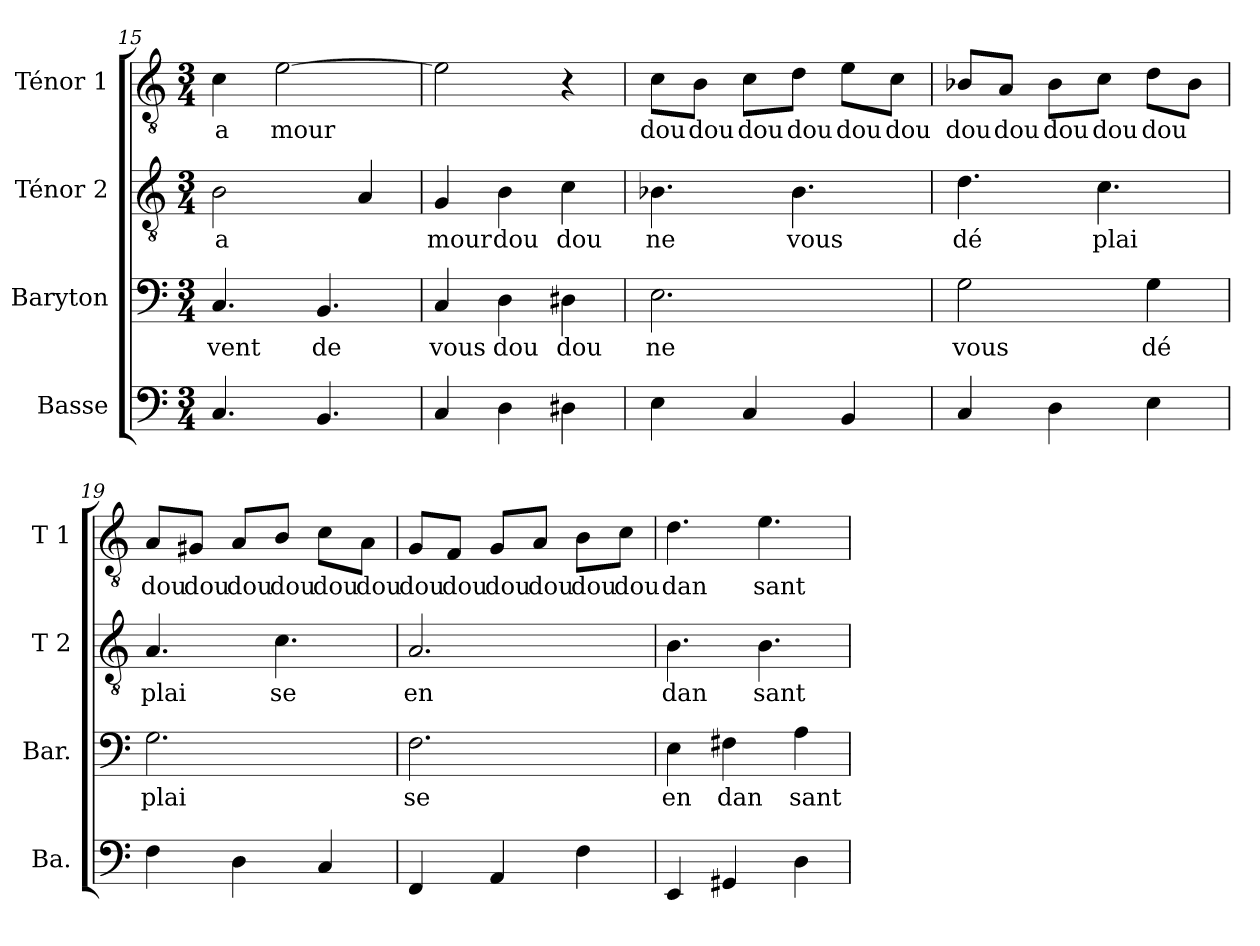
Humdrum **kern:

**kern	**kern	**text	**kern	**text	**kern	**text
*part4	*part3	*part3	*part2	*part2	*part1	*part1
*staff4	*staff3	*staff3	*staff2	*staff2	*staff1	*staff1
*I"Basse	*I"Baryton	*	*I"Ténor 2	*	*I"Ténor 1	*
*I'Ba.	*I'Bar.	*	*I'T 2	*	*I'T 1	*
*clefF4	*clefF4	*	*clefGv2	*	*clefGv2	*
*ITrd7c12	*	*	*	*	*	*
*k[]	*k[]	*	*k[]	*	*k[]	*
*C:	*C:	*	*C:	*	*C:	*
*M3/4	*M3/4	*	*M3/4	*	*M3/4	*
=15	=15	=15	=15	=15	=15	=15
!	!	!LO:LY:b	!	!	!	!
!	!	!	!	!LO:LY:b	!	!
!	!	!	!	!	!	!LO:LY:b
4.CC/	4.C/	vent	2B\	a	4c\	a
!	!	!	!	!	!	!LO:LY:b
.	.	.	.	.	[2e\	mour
!	!	!LO:LY:b	!	!	!	!
4.BBB/	4.BB/	de	.	.	.	.
.	.	.	4A/	.	.	.
=16	=16	=16	=16	=16	=16	=16
!	!	!LO:LY:b	!	!	!	!
!	!	!	!	!LO:LY:b	!	!
4CC/	4C/	vous	4G/	mour	2e\]	.
!	!	!LO:LY:b	!	!	!	!
!	!	!	!	!LO:LY:b	!	!
4DD\	4D\	dou	4B\	dou	.	.
!	!	!LO:LY:b	!	!	!	!
!	!	!	!	!LO:LY:b	!	!
4DD#X\	4D#X\	dou	4c\	dou	4r	.
=17	=17	=17	=17	=17	=17	=17
!	!	!LO:LY:b	!	!	!	!
!	!	!	!	!LO:LY:b	!	!
!	!	!	!	!	!	!LO:LY:b
4EE\	2.E\	ne	4.B-X\	ne	8c\L	dou
!	!	!	!	!	!	!LO:LY:b
.	.	.	.	.	8B\J	dou
!	!	!	!	!	!	!LO:LY:b
4CC/	.	.	.	.	8c\L	dou
!	!	!	!	!LO:LY:b	!	!
!	!	!	!	!	!	!LO:LY:b
.	.	.	4.B-\	vous	8d\J	dou
!	!	!	!	!	!	!LO:LY:b
4BBB/	.	.	.	.	8e\L	dou
!	!	!	!	!	!	!LO:LY:b
.	.	.	.	.	8c\J	dou
=18	=18	=18	=18	=18	=18	=18
!	!	!LO:LY:b	!	!	!	!
!	!	!	!	!LO:LY:b	!	!
!	!	!	!	!	!	!LO:LY:b
4CC/	2G\	vous	4.d\	dé	8B-X/L	dou
!	!	!	!	!	!	!LO:LY:b
.	.	.	.	.	8A/J	dou
!	!	!	!	!	!	!LO:LY:b
4DD\	.	.	.	.	8B-\L	dou
!	!	!	!	!LO:LY:b	!	!
!	!	!	!	!	!	!LO:LY:b
.	.	.	4.c\	plai	8c\J	dou
!	!	!LO:LY:b	!	!	!	!
!	!	!	!	!	!	!LO:LY:b
4EE\	4G\	dé	.	.	8d\L	dou
.	.	.	.	.	8B-\J	.
!!LO:PB:g=z
=19	=19	=19	=19	=19	=19	=19
!	!	!LO:LY:b	!	!	!	!
!	!	!	!	!LO:LY:b	!	!
!	!	!	!	!	!	!LO:LY:b
4FF\	2.G\	plai	4.A/	plai	8A/L	dou
!	!	!	!	!	!	!LO:LY:b
.	.	.	.	.	8G#X/J	dou
!	!	!	!	!	!	!LO:LY:b
4DD\	.	.	.	.	8A/L	dou
!	!	!	!	!LO:LY:b	!	!
!	!	!	!	!	!	!LO:LY:b
.	.	.	4.c\	se	8B/J	dou
!	!	!	!	!	!	!LO:LY:b
4CC/	.	.	.	.	8c\L	dou
!	!	!	!	!	!	!LO:LY:b
.	.	.	.	.	8A\J	dou
=20	=20	=20	=20	=20	=20	=20
!	!	!LO:LY:b	!	!	!	!
!	!	!	!	!LO:LY:b	!	!
!	!	!	!	!	!	!LO:LY:b
4FFF/	2.F\	se	2.A/	en	8G/L	dou
!	!	!	!	!	!	!LO:LY:b
.	.	.	.	.	8F/J	dou
!	!	!	!	!	!	!LO:LY:b
4AAA/	.	.	.	.	8G/L	dou
!	!	!	!	!	!	!LO:LY:b
.	.	.	.	.	8A/J	dou
!	!	!	!	!	!	!LO:LY:b
4FF\	.	.	.	.	8B\L	dou
!	!	!	!	!	!	!LO:LY:b
.	.	.	.	.	8c\J	dou
=21	=21	=21	=21	=21	=21	=21
!	!	!LO:LY:b	!	!	!	!
!	!	!	!	!LO:LY:b	!	!
!	!	!	!	!	!	!LO:LY:b
4EEE/	4E\	en	4.B\	dan	4.d\	dan
!	!	!LO:LY:b	!	!	!	!
4GGG#X/	4F#X\	dan	.	.	.	.
!	!	!	!	!LO:LY:b	!	!
!	!	!	!	!	!	!LO:LY:b
.	.	.	4.B\	sant	4.e\	sant
!	!	!LO:LY:b	!	!	!	!
4DD\	4A\	sant	.	.	.	.
=	=	=	=	=	=	=
*-	*-	*-	*-	*-	*-	*-
